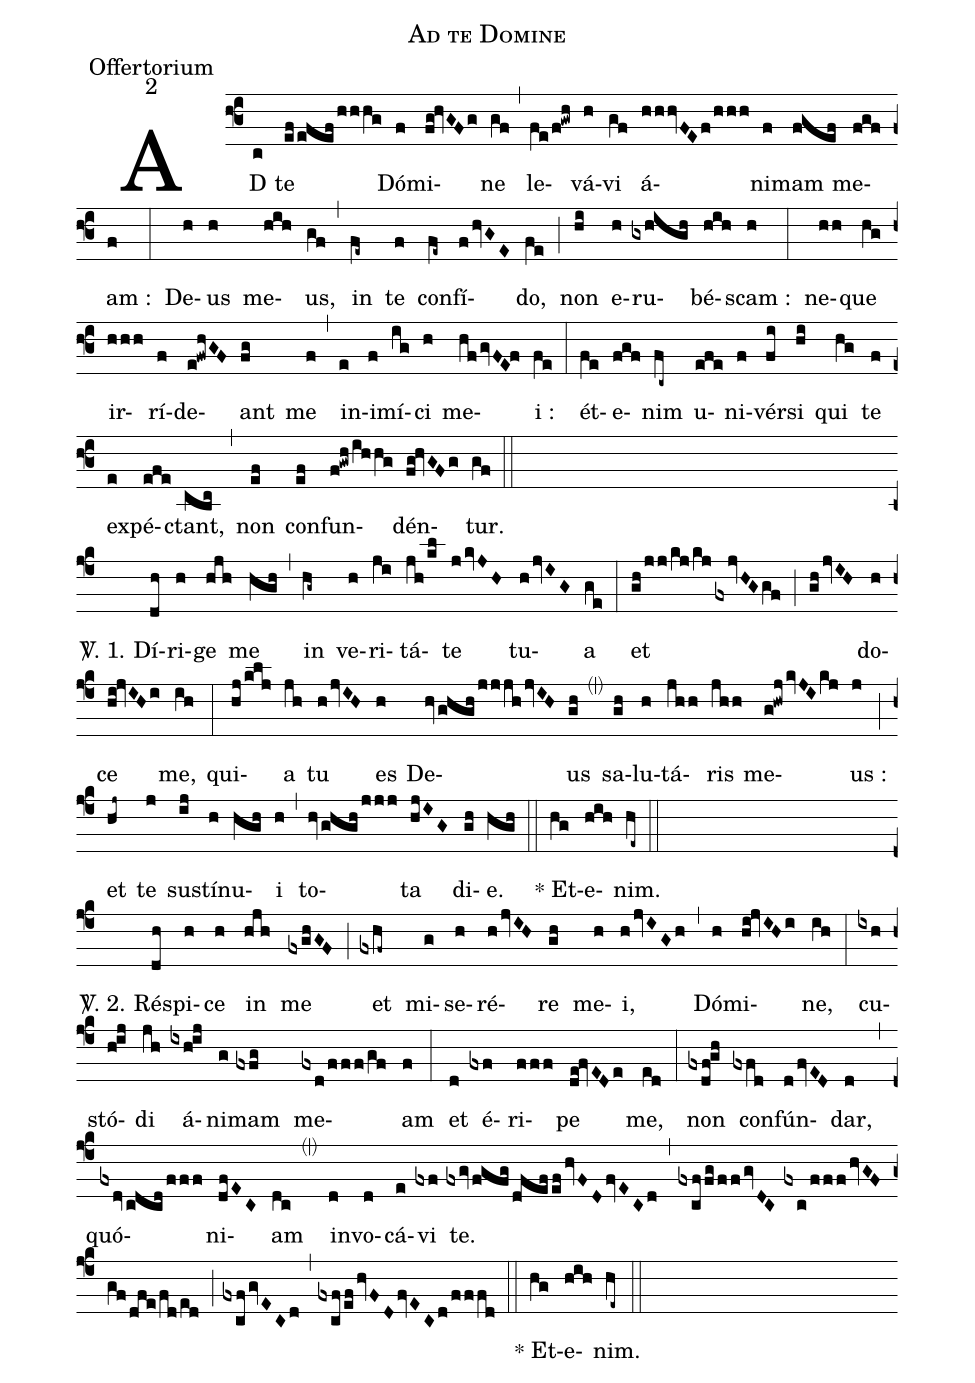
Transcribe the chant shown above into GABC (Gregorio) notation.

name:Ad te Domine;
office-part:Offertorium;
mode:2;
%%
(f3)AD(c) te(ef/efefhhhg)
Dó(f)mi(fg!hvGFg)ne(gf) (,)
le(fe/f!gwh)vá(h)vi(gf)
á(hhhvFEf/hhh)ni(f)mam(fgef) me(fgf)am :(f) (:)
De(h)us(h) me(hih)us,(gf) (,)
in(fe~) te(f) con(fe~)fí(f/hvGE)do,(fe) (;)
non(hi) e(h)ru(gxhigh)bé(hih)scam :(h) (:)
ne(hh)que(hg) ir(hhh)rí(f)de(e!fwhGF)ant(fg) me(f) (,)
in(e)i(f)mí(ig)ci(h) me(hf/gvFE!f)i :(fe) (:)
ét(fe)e(fgf)nim(fc~) u(efe)ni(f)vér(fi)si(hi)
qui(hg) te(f) ex(e)pé(efe)ctant,(cbc) (,)
non(ef) con(ef)fun(f!gwhihhg)dén(fg!hvGFg)tur.(gf) (::)
(z0f4Z)

<sp>V/</sp>. 1. Dí(dh)ri(h)ge(hjh) me(hgh)
(,) in(hg~) ve(h)ri(ji)tá(jh/kl)te(j/kvJH)
tu(h/jvIG)a(ge) (:)
et(gh/jj/kj/kjfxjvHG/gf) (;)
(gh/jvIH) do(h)ce(hi!jvIHi) me,(ih) (:)
qui(hj/klj)a(jh) tu(h/jvIH) es(h)
De(hvghgh/jjjh/jvIH)us(gh) (,?)
sa(gh)lu(h)tá(jhh)ris(jhh)
me(g!hwj/kvJI/kj)us :(j) (;)
et(hj~) te(j) su(ij)stí(h)nu(hgh)i(h) (,)
to(hv/ghgh/jjj)ta(hjIG) di(gh)e.(hgh) (::)
* Et(hg)e(hih)nim.(he~) (::) (Z)

<sp>V/</sp>. 2. Ré(dh)spi(h)ce(h)
in(hjh) me(fxghGF) (;)
et(fxhf~)
mi(g)se(h)ré(h/jvIH)re(gh)
me(h)i,(h/jvIGh) (,)
Dó(h)mi(hi!jvIHi)ne,(ih) (:)
cu(ixh)stó(hij)di(jh) á(ixhij)ni(g)mam(fxfg)
me(fxd/fff/gf)am(f) (:)
et(d) é(fxf//)ri(fff)pe(de!fvEDe) me,(ed) (:)
non(fxdf!gh) con(fxfd)fún(d/fvED)dar,(d) (,)
quó(fxdv/cdcd/fff)ni(dfEC)am(dc) (,?)
in(d)vo(d)cá(e)vi(fxf)
te.(fxgvfgfg/dfef/ef/hvFDfvECd) (,)
(fxcf/fg/ff/gvDC)
(fxc/fff/hvGF/gf/dfe/fd/ed) (;)
(fxcf/gvECd) (,) (fxcf/ef/hvFD/fvECd/ff/fd) (::)
*  Et(hg)e(hih)nim.(he~) (::)
